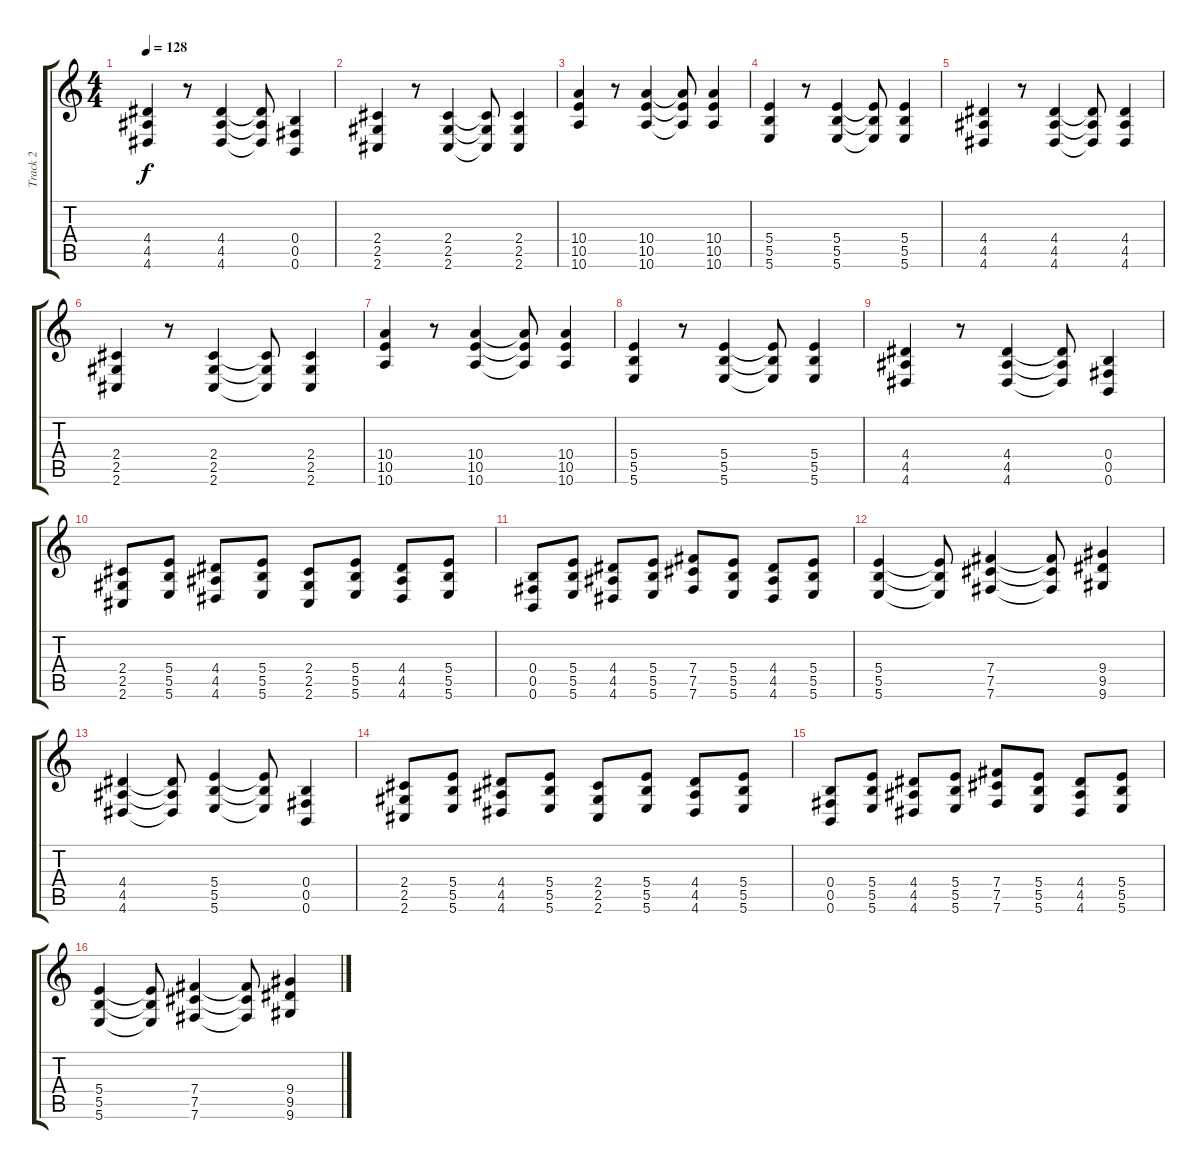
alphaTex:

\track ("Track 2" "Track 2") {instrument distortionguitar}
\staff {score tabs}
\tuning (Db4 Ab3 E3 B2 Gb2 B1) {hide}
\ts (4 4)
\tempo 128
\clef g2
\ks c
(4.4 4.5 4.6).4{dy f} r.8 (4.4 4.5 4.6).4 (4.4{t} 4.5{t} 4.6{t}).8 (0.4 0.5 0.6).4 |
(2.4 2.5 2.6).4 r.8 (2.4 2.5 2.6).4 (2.4{t} 2.5{t} 2.6{t}).8 (2.4 2.5 2.6).4 |
(10.4 10.5 10.6).4 r.8 (10.4 10.5 10.6).4 (10.4{t} 10.5{t} 10.6{t}).8 (10.4 10.5 10.6).4 |
(5.4 5.5 5.6).4 r.8 (5.4 5.5 5.6).4 (5.4{t} 5.5{t} 5.6{t}).8 (5.4 5.5 5.6).4 |
(4.4 4.5 4.6).4 r.8 (4.4 4.5 4.6).4 (4.4{t} 4.5{t} 4.6{t}).8 (4.4 4.5 4.6).4 |
(2.4 2.5 2.6).4 r.8 (2.4 2.5 2.6).4 (2.4{t} 2.5{t} 2.6{t}).8 (2.4 2.5 2.6).4 |
(10.4 10.5 10.6).4 r.8 (10.4 10.5 10.6).4 (10.4{t} 10.5{t} 10.6{t}).8 (10.4 10.5 10.6).4 |
(5.4 5.5 5.6).4 r.8 (5.4 5.5 5.6).4 (5.4{t} 5.5{t} 5.6{t}).8 (5.4 5.5 5.6).4 |
(4.4 4.5 4.6).4 r.8 (4.4 4.5 4.6).4 (4.4{t} 4.5{t} 4.6{t}).8 (0.4 0.5 0.6).4 |
(2.4 2.5 2.6).8 (5.4 5.5 5.6).8 (4.4 4.5 4.6).8 (5.4 5.5 5.6).8 (2.4 2.5 2.6).8 (5.4 5.5 5.6).8 (4.4 4.5 4.6).8 (5.4 5.5 5.6).8 |
(0.4 0.5 0.6).8 (5.4 5.5 5.6).8 (4.4 4.5 4.6).8 (5.4 5.5 5.6).8 (7.4 7.5 7.6).8 (5.4 5.5 5.6).8 (4.4 4.5 4.6).8 (5.4 5.5 5.6).8 |
(5.4 5.5 5.6).4 (5.4{t} 5.5{t} 5.6{t}).8 (7.4 7.5 7.6).4 (7.4{t} 7.5{t} 7.6{t}).8 (9.4 9.5 9.6).4 |
(4.4 4.5 4.6).4 (4.4{t} 4.5{t} 4.6{t}).8 (5.4 5.5 5.6).4 (5.4{t} 5.5{t} 5.6{t}).8 (0.4 0.5 0.6).4 |
(2.4 2.5 2.6).8 (5.4 5.5 5.6).8 (4.4 4.5 4.6).8 (5.4 5.5 5.6).8 (2.4 2.5 2.6).8 (5.4 5.5 5.6).8 (4.4 4.5 4.6).8 (5.4 5.5 5.6).8 |
(0.4 0.5 0.6).8 (5.4 5.5 5.6).8 (4.4 4.5 4.6).8 (5.4 5.5 5.6).8 (7.4 7.5 7.6).8 (5.4 5.5 5.6).8 (4.4 4.5 4.6).8 (5.4 5.5 5.6).8 |
(5.4 5.5 5.6).4 (5.4{t} 5.5{t} 5.6{t}).8 (7.4 7.5 7.6).4 (7.4{t} 7.5{t} 7.6{t}).8 (9.4 9.5 9.6).4
